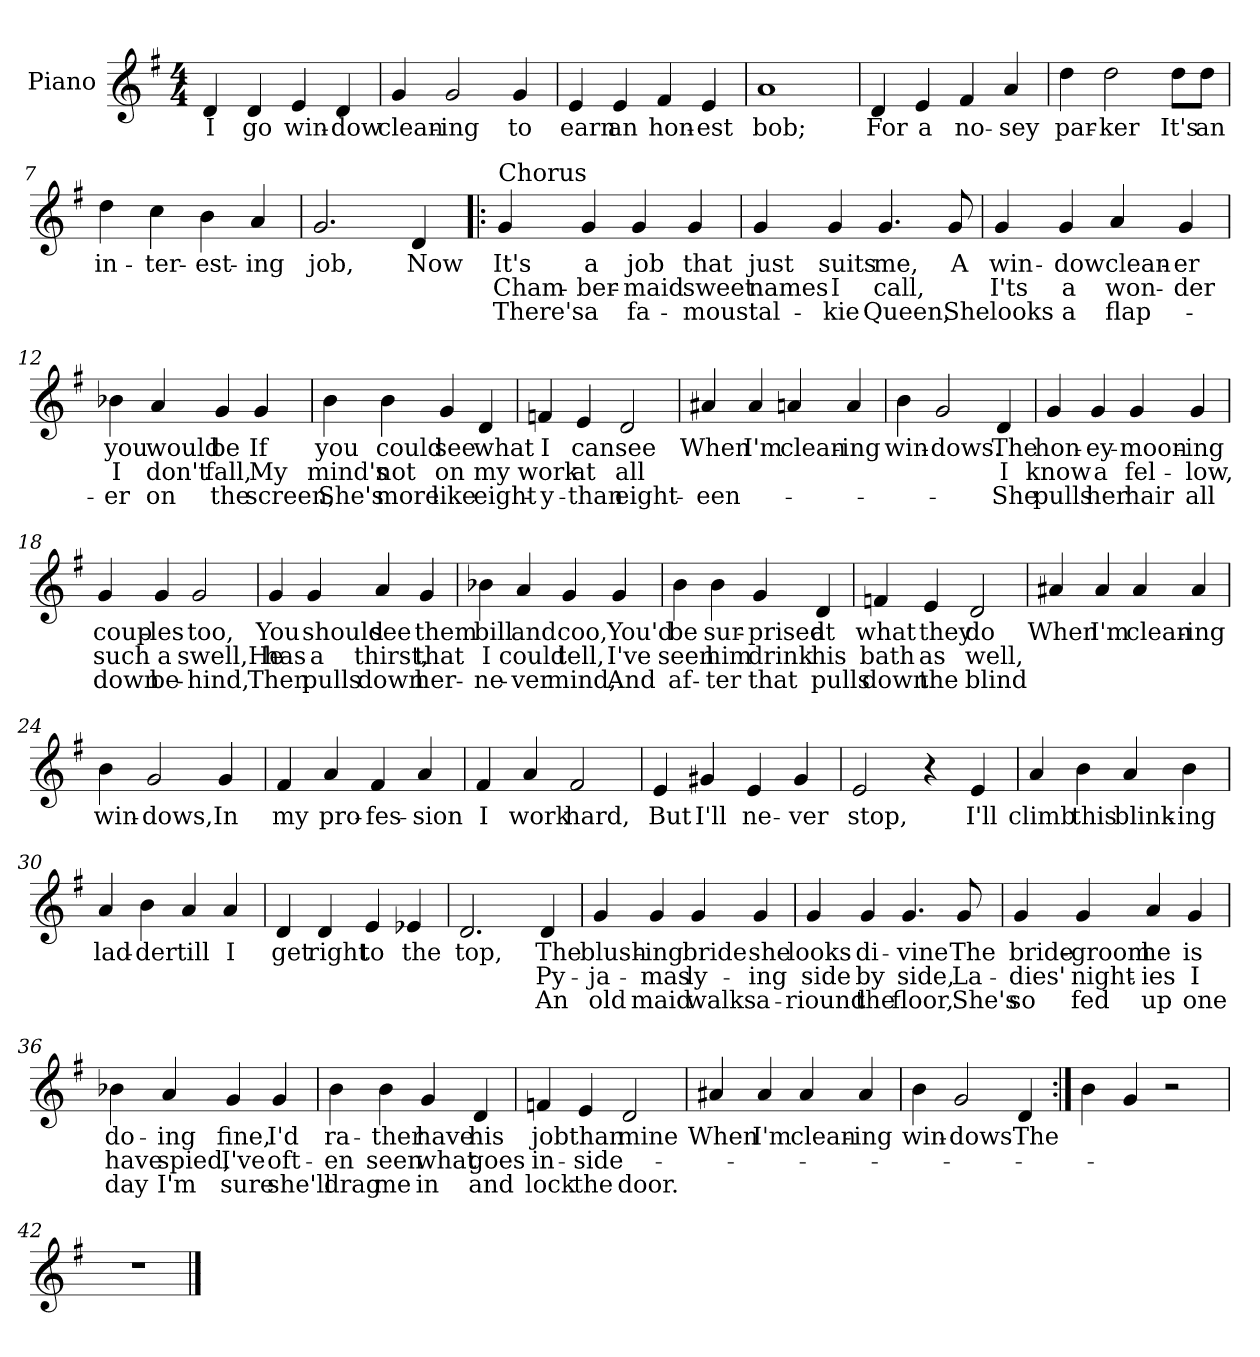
**kern	**text	**text	**text
*part1	*part1	*part1	*part1
*staff1	*staff1	*staff1	*staff1
*I"Piano	*	*	*
*I'Pno	*	*	*
*clefG2	*	*	*
*k[f#]	*	*	*
*G:	*	*	*
*M4/4	*	*	*
=1	=1	=1	=1
4d/	I	.	.
4d/	go	.	.
4e/	win-	.	.
4d/	-dow	.	.
=2	=2	=2	=2
4g/	clean-	.	.
2g/	-ing	.	.
4g/	to	.	.
=3	=3	=3	=3
4e/	earn	.	.
4e/	an	.	.
4f#/	hon-	.	.
4e/	-est	.	.
=4	=4	=4	=4
1a	bob;	.	.
=5	=5	=5	=5
4d/	For	.	.
4e/	a	.	.
4f#/	no-	.	.
4a/	-sey	.	.
!!LO:LB:g=z
=6	=6	=6	=6
4dd\	par-	.	.
2dd\	-ker	.	.
8dd\L	It's	.	.
8dd\J	an	.	.
=7	=7	=7	=7
4dd\	in-	.	.
4cc\	-ter-	.	.
4b\	-est-	.	.
4a/	-ing	.	.
=8	=8	=8	=8
2.g/	job,	.	.
4d/	Now	.	.
=9!|:	=9!|:	=9!|:	=9!|:
!LO:TX:a:t=Chorus	!	!	!
4g/	It's	Cham-	There's
4g/	a	-ber-	a
4g/	job	-maid	fa-
4g/	that	sweet	-mous
!!LO:LB:g=z
=10	=10	=10	=10
4g/	just	names	tal-
4g/	suits	I	-kie
4.g/	me,	call,	Queen,
8g/	A	.	She
=11	=11	=11	=11
4g/	win-	I'ts	looks
4g/	-dow	a	a
4a/	clean-	won-	flap-
4g/	-er	-der	.
=12	=12	=12	=12
4b-X\	you	I	-er
4a/	would	don't	on
4g/	be	fall,	the
4g/	If	My	screen,
!!LO:LB:g=z
=13	=13	=13	=13
4b\	you	mind's	She's
4b\	could	not	more
4g/	see	on	like
4d/	what	my	eight-
=14	=14	=14	=14
4fn/	I	work	-y-
4e/	can	at	than
2d/	see	all	eight-
=15	=15	=15	=15
4a#X/	When	.	-een-
4a#/	I'm	.	.
4an/	clean-	.	.
4a/	-ing	.	.
=16	=16	=16	=16
4b\	win-	.	.
2g/	-dows.	.	.
4d/	The	I	She
!!LO:LB:g=z
=17	=17	=17	=17
4g/	hon-	know	pulls
4g/	-ey-	a	her
4g/	-moon-	fel-	hair
4g/	-ing	-low,	all
=18	=18	=18	=18
4g/	coup-	such	down
4g/	-les	a	be-
2g/	too,	swell,He	-hind,
=19	=19	=19	=19
4g/	You	has	Then
4g/	should	a	pulls
4a/	see	thirst,	down
4g/	them	that	her-
!!LO:LB:g=z
=20	=20	=20	=20
4b-X\	bill	I	-ne-
4a/	and	could	-ver
4g/	coo,	tell,	mind,
4g/	You'd	I've	And
=21	=21	=21	=21
4b\	be	seen	af-
4b\	sur-	him	-ter
4g/	prised	drink	that
4d/	at	his	pulls
=22	=22	=22	=22
4fn/	what	bath	down
4e/	they	as	the
2d/	do	well,	blind
!!LO:PB:g=z
=23	=23	=23	=23
4a#X/	When	.	.
4a#/	I'm	.	.
4a#/	clean-	.	.
4a#/	-ing	.	.
=24	=24	=24	=24
4b\	win-	.	.
2g/	-dows,	.	.
4g/	In	.	.
=25	=25	=25	=25
4f#/	my	.	.
4a/	pro-	.	.
4f#/	-fes-	.	.
4a/	-sion	.	.
=26	=26	=26	=26
4f#/	I	.	.
4a/	work	.	.
2f#/	hard,	.	.
!!LO:LB:g=z
=27	=27	=27	=27
4e/	But	.	.
4g#X/	I'll	.	.
4e/	ne-	.	.
4g#/	-ver	.	.
=28	=28	=28	=28
2e/	stop,	.	.
4r	.	.	.
4e/	I'll	.	.
=29	=29	=29	=29
4a/	climb	.	.
4b\	this	.	.
4a/	blink-	.	.
4b\	-ing	.	.
=30	=30	=30	=30
4a/	lad-	.	.
4b\	-der	.	.
4a/	till	.	.
4a/	I	.	.
=31	=31	=31	=31
4d/	get	.	.
4d/	right	.	.
4e/	to	.	.
4e-X/	the	.	.
!!LO:LB:g=z
=32	=32	=32	=32
2.d/	top,	.	.
4d/	The	Py-	An
=33	=33	=33	=33
4g/	blush-	-ja-	old
4g/	-ing	-mas	maid
4g/	bride	ly-	walks
4g/	she	-ing	a-
=34	=34	=34	=34
4g/	looks	side	-riound
4g/	di-	by	the
4.g/	-vine	side,	floor,
8g/	The	La-	She's
=35	=35	=35	=35
4g/	bride-	-dies'	so
4g/	-groom	night-	fed
4a/	he	-ies	up
4g/	is	I	one
!!LO:LB:g=z
=36	=36	=36	=36
4b-X\	do-	have	day
4a/	-ing	spied,	I'm
4g/	fine,	I've	sure
4g/	I'd	oft-	she'll
=37	=37	=37	=37
4b\	ra-	-en	drag
4b\	-ther	seen	me
4g/	have	what	in
4d/	his	goes	and
=38	=38	=38	=38
4fn/	job	in-	lock
4e/	than	-side-	the
2d/	mine	.	door.
!!LO:LB:g=z
=39	=39	=39	=39
4a#X/	When	.	.
4a#/	I'm	.	.
4a#/	clean-	.	.
4a#/	-ing	.	.
=40	=40	=40	=40
4b\	win-	.	.
2g/	-dows	.	.
4d/	The	.	.
=41:|!	=41:|!	=41:|!	=41:|!
4b\	.	.	.
4g/	.	.	.
2r	.	.	.
=42	=42	=42	=42
1r	.	.	.
==	==	==	==
*-	*-	*-	*-
